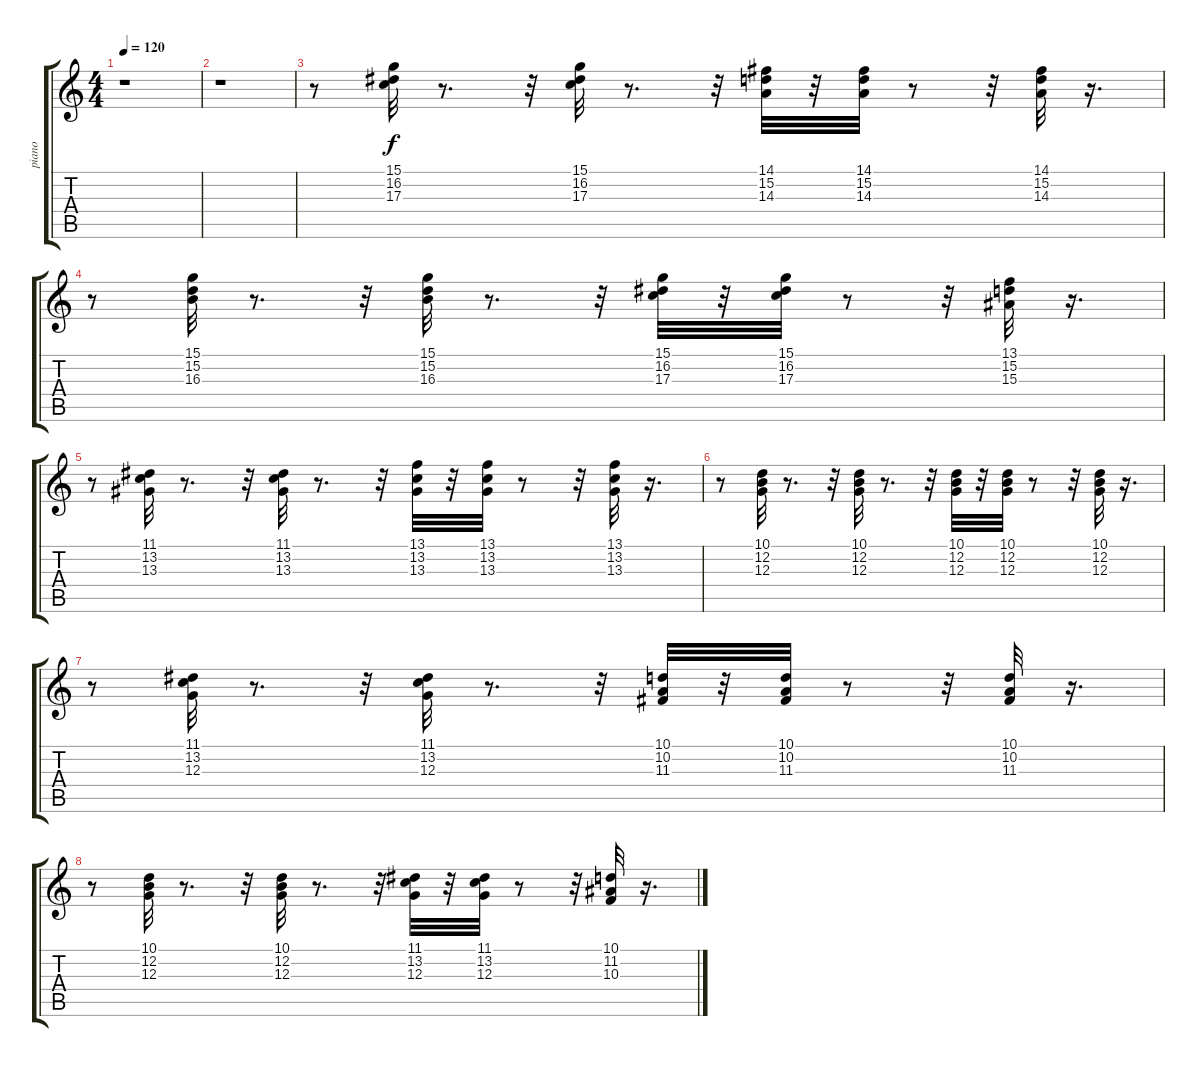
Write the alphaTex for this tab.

\track ("piano" "piano") {instrument electricgrandpiano}
\staff {score tabs}
\tuning (E4 B3 G3 D3 A2 E2) {hide}
\ts (4 4)
\tempo 120
\clef g2
\ks c
r.1{dy f instrument electricgrandpiano} |
r.1 |
r.8 (15.1 16.2 17.3).32 r.8{d} r.32 (15.1 16.2 17.3).32 r.8{d} r.32 (14.1 15.2 14.3).32 r.32 (14.1 15.2 14.3).32 r.8 r.32 (14.1 15.2 14.3).32 r.16{d} |
r.8 (15.1 15.2 16.3).32 r.8{d} r.32 (15.1 15.2 16.3).32 r.8{d} r.32 (15.1 16.2 17.3).32 r.32 (15.1 16.2 17.3).32 r.8 r.32 (13.1 15.2 15.3).32 r.16{d} |
r.8 (11.1 13.2 13.3).32 r.8{d} r.32 (11.1 13.2 13.3).32 r.8{d} r.32 (13.1 13.2 13.3).32 r.32 (13.1 13.2 13.3).32 r.8 r.32 (13.1 13.2 13.3).32 r.16{d} |
r.8 (10.1 12.2 12.3).32 r.8{d} r.32 (10.1 12.2 12.3).32 r.8{d} r.32 (10.1 12.2 12.3).32 r.32 (10.1 12.2 12.3).32 r.8 r.32 (10.1 12.2 12.3).32 r.16{d} |
r.8 (11.1 13.2 12.3).32 r.8{d} r.32 (11.1 13.2 12.3).32 r.8{d} r.32 (10.1 10.2 11.3).32 r.32 (10.1 10.2 11.3).32 r.8 r.32 (10.1 10.2 11.3).32 r.16{d} |
r.8 (10.1 12.2 12.3).32 r.8{d} r.32 (10.1 12.2 12.3).32 r.8{d} r.32 (11.1 13.2 12.3).32 r.32 (11.1 13.2 12.3).32 r.8 r.32 (10.1 11.2 10.3).32 r.16{d}
